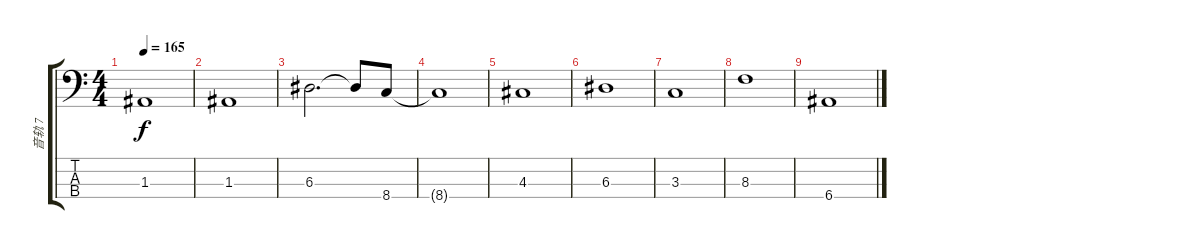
\track ("音轨 7" "音轨 7") {instrument electricbassfinger}
\staff {score tabs}
\tuning (G2 D2 A1 E1) {hide}
\ts (4 4)
\tempo 165
\clef f4
\ks c
1.3.1{dy f} |
1.3.1 |
6.3.2{d} 6.3{t}.8 8.4.8 |
8.4{t}.1 |
4.3.1 |
6.3.1 |
3.3.1 |
8.3.1 |
6.4.1
